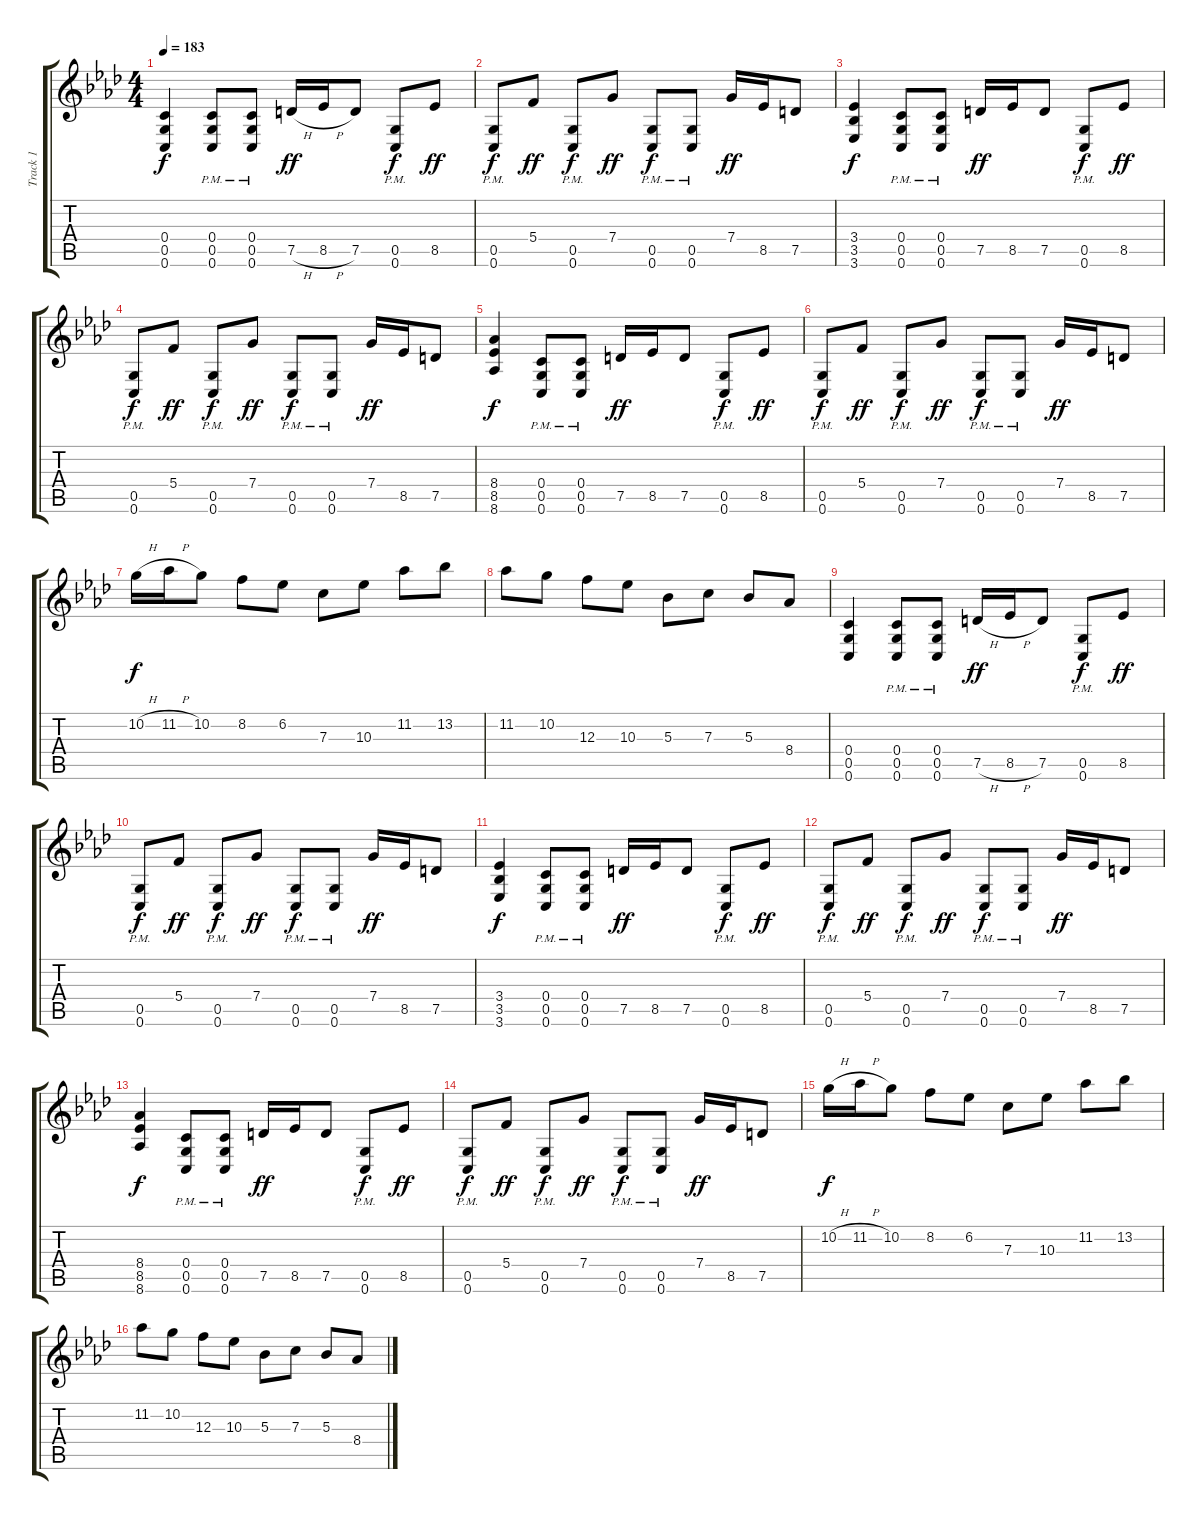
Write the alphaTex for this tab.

\track ("Track 1" "Track 1") {instrument overdrivenguitar}
\staff {score tabs}
\tuning (D4 A3 F3 C3 G2 C2) {hide}
\ts (4 4)
\tempo 183
\clef g2
\ks fminor
(0.4 0.5 0.6).4{dy f instrument overdrivenguitar} (0.4{pm} 0.5{pm} 0.6{pm}).8 (0.4{pm} 0.5{pm} 0.6{pm}).8 7.5{h}.16{dy ff} 8.5{h}.16 7.5.8 (0.5{pm} 0.6{pm}).8{dy f} 8.5.8{dy ff} |
(0.5{pm} 0.6{pm}).8{dy f} 5.4.8{dy ff} (0.5{pm} 0.6{pm}).8{dy f} 7.4.8{dy ff} (0.5{pm} 0.6{pm}).8{dy f} (0.5{pm} 0.6{pm}).8 7.4.16{dy ff} 8.5.16 7.5.8 |
(3.4 3.5 3.6).4{dy f} (0.4{pm} 0.5{pm} 0.6{pm}).8 (0.4{pm} 0.5{pm} 0.6{pm}).8 7.5.16{dy ff} 8.5.16 7.5.8 (0.5{pm} 0.6{pm}).8{dy f} 8.5.8{dy ff} |
(0.5{pm} 0.6{pm}).8{dy f} 5.4.8{dy ff} (0.5{pm} 0.6{pm}).8{dy f} 7.4.8{dy ff} (0.5{pm} 0.6{pm}).8{dy f} (0.5{pm} 0.6{pm}).8 7.4.16{dy ff} 8.5.16 7.5.8 |
(8.4 8.5 8.6).4{dy f} (0.4{pm} 0.5{pm} 0.6{pm}).8 (0.4{pm} 0.5{pm} 0.6{pm}).8 7.5.16{dy ff} 8.5.16 7.5.8 (0.5{pm} 0.6{pm}).8{dy f} 8.5.8{dy ff} |
(0.5{pm} 0.6{pm}).8{dy f} 5.4.8{dy ff} (0.5{pm} 0.6{pm}).8{dy f} 7.4.8{dy ff} (0.5{pm} 0.6{pm}).8{dy f} (0.5{pm} 0.6{pm}).8 7.4.16{dy ff} 8.5.16 7.5.8 |
10.2{h}.16{dy f} 11.2{h}.16 10.2.8 8.2.8 6.2.8 7.3.8 10.3.8 11.2.8 13.2.8 |
11.2.8 10.2.8 12.3.8 10.3.8 5.3.8 7.3.8 5.3.8 8.4.8 |
(0.4 0.5 0.6).4 (0.4{pm} 0.5{pm} 0.6{pm}).8 (0.4{pm} 0.5{pm} 0.6{pm}).8 7.5{h}.16{dy ff} 8.5{h}.16 7.5.8 (0.5{pm} 0.6{pm}).8{dy f} 8.5.8{dy ff} |
(0.5{pm} 0.6{pm}).8{dy f} 5.4.8{dy ff} (0.5{pm} 0.6{pm}).8{dy f} 7.4.8{dy ff} (0.5{pm} 0.6{pm}).8{dy f} (0.5{pm} 0.6{pm}).8 7.4.16{dy ff} 8.5.16 7.5.8 |
(3.4 3.5 3.6).4{dy f} (0.4{pm} 0.5{pm} 0.6{pm}).8 (0.4{pm} 0.5{pm} 0.6{pm}).8 7.5.16{dy ff} 8.5.16 7.5.8 (0.5{pm} 0.6{pm}).8{dy f} 8.5.8{dy ff} |
(0.5{pm} 0.6{pm}).8{dy f} 5.4.8{dy ff} (0.5{pm} 0.6{pm}).8{dy f} 7.4.8{dy ff} (0.5{pm} 0.6{pm}).8{dy f} (0.5{pm} 0.6{pm}).8 7.4.16{dy ff} 8.5.16 7.5.8 |
(8.4 8.5 8.6).4{dy f} (0.4{pm} 0.5{pm} 0.6{pm}).8 (0.4{pm} 0.5{pm} 0.6{pm}).8 7.5.16{dy ff} 8.5.16 7.5.8 (0.5{pm} 0.6{pm}).8{dy f} 8.5.8{dy ff} |
(0.5{pm} 0.6{pm}).8{dy f} 5.4.8{dy ff} (0.5{pm} 0.6{pm}).8{dy f} 7.4.8{dy ff} (0.5{pm} 0.6{pm}).8{dy f} (0.5{pm} 0.6{pm}).8 7.4.16{dy ff} 8.5.16 7.5.8 |
10.2{h}.16{dy f} 11.2{h}.16 10.2.8 8.2.8 6.2.8 7.3.8 10.3.8 11.2.8 13.2.8 |
11.2.8 10.2.8 12.3.8 10.3.8 5.3.8 7.3.8 5.3.8 8.4.8
